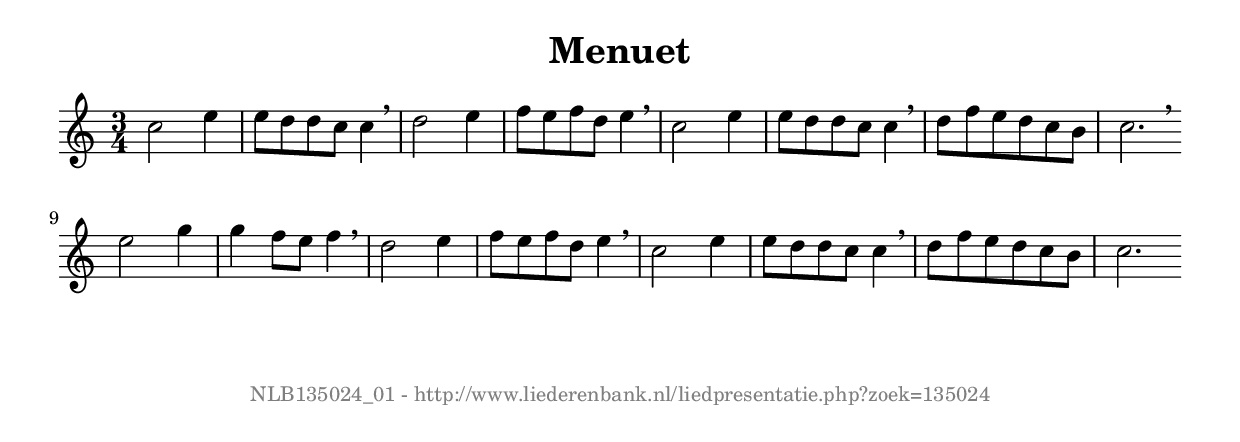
%
% produced by wce2krn 1.64 (7 June 2014)
%
\version"2.16"
#(append! paper-alist '(("long" . (cons (* 210 mm) (* 2000 mm)))))
#(set-default-paper-size "long")
sb = {\breathe}
mBreak = {\breathe }
bBreak = {\breathe }
x = {\once\override NoteHead #'style = #'cross }
gl=\glissando
itime={\override Staff.TimeSignature #'stencil = ##f }
ficta = {\once\set suggestAccidentals = ##t}
fine = {\once\override Score.RehearsalMark #'self-alignment-X = #1 \mark \markup {\italic{Fine}}}
dc = {\once\override Score.RehearsalMark #'self-alignment-X = #1 \mark \markup {\italic{D.C.}}}
dcf = {\once\override Score.RehearsalMark #'self-alignment-X = #1 \mark \markup {\italic{D.C. al Fine}}}
dcc = {\once\override Score.RehearsalMark #'self-alignment-X = #1 \mark \markup {\italic{D.C. al Coda}}}
ds = {\once\override Score.RehearsalMark #'self-alignment-X = #1 \mark \markup {\italic{D.S.}}}
dsf = {\once\override Score.RehearsalMark #'self-alignment-X = #1 \mark \markup {\italic{D.S. al Fine}}}
dsc = {\once\override Score.RehearsalMark #'self-alignment-X = #1 \mark \markup {\italic{D.S. al Coda}}}
pv = {\set Score.repeatCommands = #'((volta "1"))}
sv = {\set Score.repeatCommands = #'((volta "2"))}
tv = {\set Score.repeatCommands = #'((volta "3"))}
qv = {\set Score.repeatCommands = #'((volta "4"))}
xv = {\set Score.repeatCommands = #'((volta #f))}
\header{ tagline = ""
title = "Menuet"
}
\score {{
\key c \major
\relative g'
{
\set melismaBusyProperties = #'()
\time 3/4
\tempo 4=120
\override Score.MetronomeMark #'transparent = ##t
\override Score.RehearsalMark #'break-visibility = #(vector #t #t #f)
c2 e4 e8 d d c c4 \sb d2 e4 f8 e f d e4 \mBreak \bar "|"
c2 e4 e8 d d c c4 \sb d8 f e d c b c2. \bar ":|:" \bBreak
e2 g4 g f8 e f4 \sb d2 e4 f8 e f d e4 \mBreak \bar "|"
c2 e4 e8 d d c c4 \sb d8 f e d c b c2. \bar ":|:"
 }}
 \midi { }
 \layout {
            indent = 0.0\cm
}
}
\markup { \vspace #0 } \markup { \with-color #grey \fill-line { \center-column { \smaller "NLB135024_01 - http://www.liederenbank.nl/liedpresentatie.php?zoek=135024" } } }
